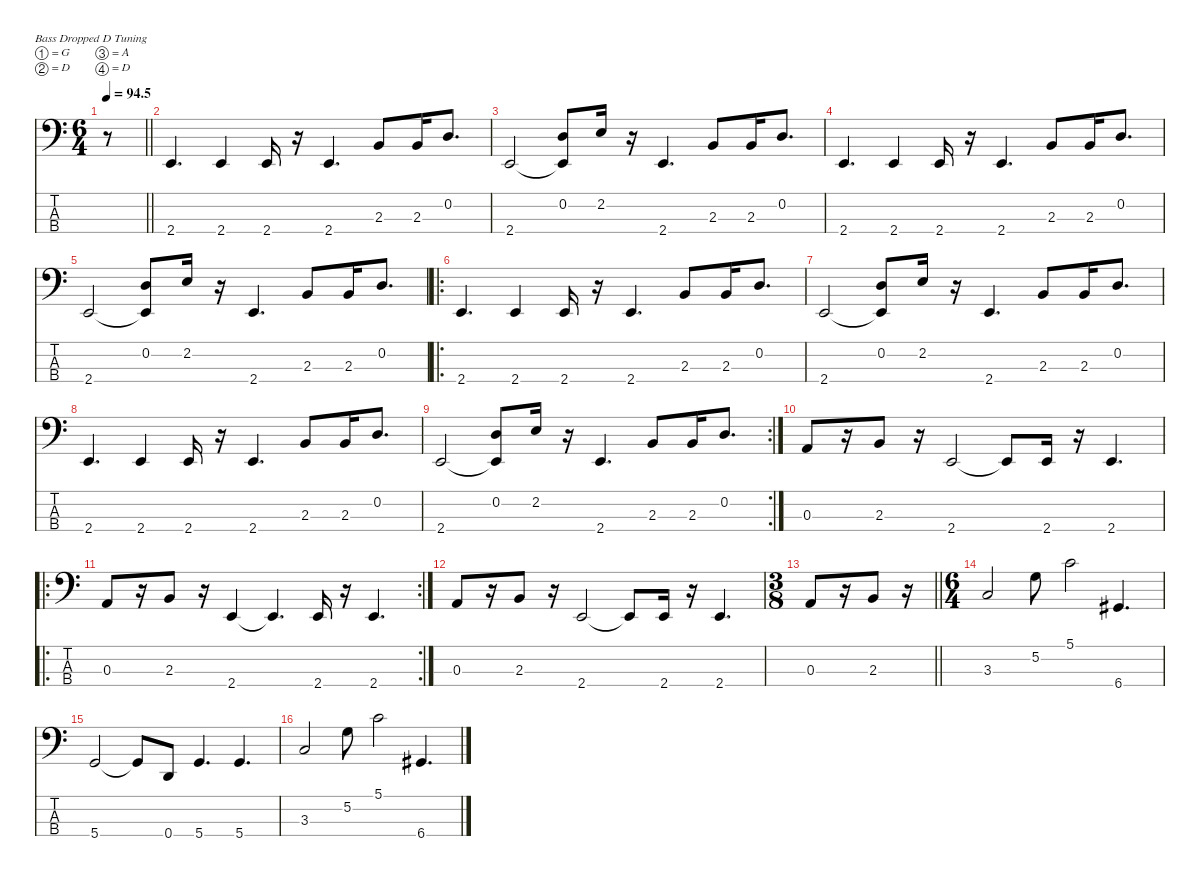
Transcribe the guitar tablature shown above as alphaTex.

\defaultSystemsLayout 4
\hideDynamics
\bracketExtendMode nobrackets
\singleTrackTrackNamePolicy hidden
\multiTrackTrackNamePolicy hidden
\firstSystemTrackNameMode fullname
\firstSystemTrackNameOrientation horizontal
\otherSystemsTrackNameOrientation horizontal
\track ("Bass" "el.bs.") {defaultSystemsLayout 4 instrument electricbassfinger}
\staff {score tabs}
\tuning (G2 D2 A1 D1)
\ts (6 4)
\beaming (8 3 3 3 3)
\ac
\tempo
94.5
\accidentals auto
\clef f4
\ottava regular
\simile none
\barLineRight lightlight
\ks c
r.8{dy f instrument electricbassfinger beam Down} |
2.4.4{d beam Up} 2.4.4{beam Up} 2.4.16{beam Up} r.16{beam Up} 2.4.4{d beam Up} 2.3.8{beam Up} 2.3.16{beam Up} 0.2.8{d beam Up} |
2.4.2{beam Up} (0.2 2.4{t}).8{beam Up} 2.2.16{beam Up} r.16{beam Up} 2.4.4{d beam Up} 2.3.8{beam Up} 2.3.16{beam Up} 0.2.8{d beam Up} |
2.4.4{d beam Up} 2.4.4{beam Up} 2.4.16{beam Up} r.16{beam Up} 2.4.4{d beam Up} 2.3.8{beam Up} 2.3.16{beam Up} 0.2.8{d beam Up} |
2.4.2{beam Up} (0.2 2.4{t}).8{beam Up} 2.2.16{beam Up} r.16{beam Up} 2.4.4{d beam Up} 2.3.8{beam Up} 2.3.16{beam Up} 0.2.8{d beam Up} |
\ro
2.4.4{d beam Up} 2.4.4{beam Up} 2.4.16{beam Up} r.16{beam Up} 2.4.4{d beam Up} 2.3.8{beam Up} 2.3.16{beam Up} 0.2.8{d beam Up} |
2.4.2{beam Up} (0.2 2.4{t}).8{beam Up} 2.2.16{beam Up} r.16{beam Up} 2.4.4{d beam Up} 2.3.8{beam Up} 2.3.16{beam Up} 0.2.8{d beam Up} |
2.4.4{d beam Up} 2.4.4{beam Up} 2.4.16{beam Up} r.16{beam Up} 2.4.4{d beam Up} 2.3.8{beam Up} 2.3.16{beam Up} 0.2.8{d beam Up} |
\rc 2
2.4.2{beam Up} (0.2 2.4{t}).8{beam Up} 2.2.16{beam Up} r.16{beam Up} 2.4.4{d beam Up} 2.3.8{beam Up} 2.3.16{beam Up} 0.2.8{d beam Up} |
0.3.8{beam Up} r.16{beam Up} 2.3.8{beam Up} r.16{beam Up} 2.4.2{beam Up} 2.4{t}.8{beam Up} 2.4.16{beam Up} r.16{beam Up} 2.4.4{d beam Up} |
\ro
\rc 2
0.3.8{beam Up} r.16{beam Up} 2.3.8{beam Up} r.16{beam Up} 2.4.4{beam Up} 2.4{t}.4{d beam Up} 2.4.16{beam Up} r.16{beam Up} 2.4.4{d beam Up} |
0.3.8{beam Up} r.16{beam Up} 2.3.8{beam Up} r.16{beam Up} 2.4.2{beam Up} 2.4{t}.8{beam Up} 2.4.16{beam Up} r.16{beam Up} 2.4.4{d beam Up} |
\ts (3 8)
\beaming (8 3 3 3 3)
\barLineRight lightlight
0.3.8{beam Up} r.16{beam Up} 2.3.8{beam Up} r.16{beam Up} |
\ts (6 4)
\beaming (8 3 3 3 3)
3.3.2{beam Up} 5.2.8{beam Down} 5.1.2{beam Down} 6.4{acc #}.4{d beam Up} |
5.4.2{beam Up} 5.4{t}.8{beam Up} 0.4.8{beam Up} 5.4.4{d beam Up} 5.4.4{d beam Up} |
3.3.2{beam Up} 5.2.8{beam Down} 5.1.2{beam Down} 6.4{acc #}.4{d beam Up}
